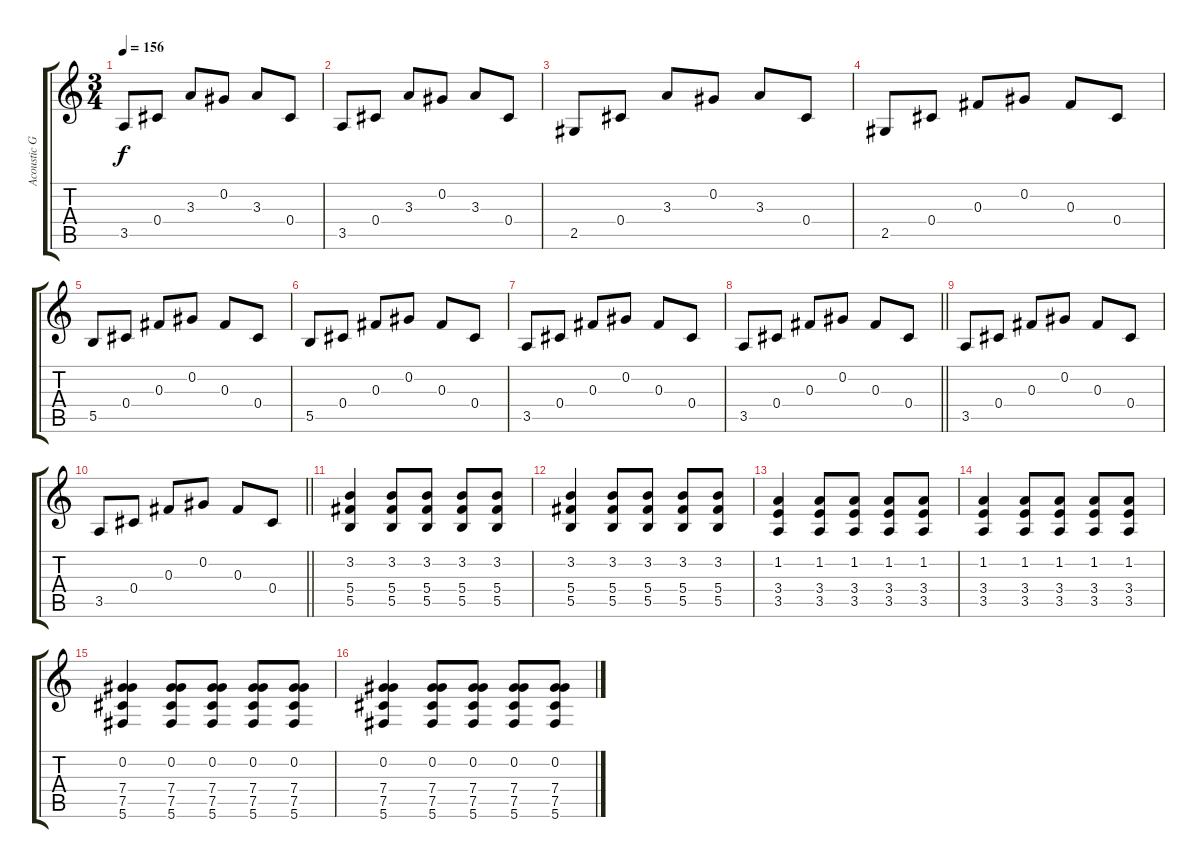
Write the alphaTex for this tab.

\track ("Acoustic Guitar" "Acoustic G") {instrument acousticguitarsteel}
\staff {score tabs}
\tuning (Db4 Ab3 Gb3 Db3 Gb2 Db2) {hide}
\ts (3 4)
\section ("" "")
\tempo 156
\clef g2
\ks c
3.5.8{dy f} 0.4.8 3.3.8 0.2.8 3.3.8 0.4.8 |
3.5.8 0.4.8 3.3.8 0.2.8 3.3.8 0.4.8 |
2.5.8 0.4.8 3.3.8 0.2.8 3.3.8 0.4.8 |
2.5.8 0.4.8 0.3.8 0.2.8 0.3.8 0.4.8 |
5.5.8 0.4.8 0.3.8 0.2.8 0.3.8 0.4.8 |
5.5.8 0.4.8 0.3.8 0.2.8 0.3.8 0.4.8 |
3.5.8 0.4.8 0.3.8 0.2.8 0.3.8 0.4.8 |
\barLineRight lightlight
3.5.8 0.4.8 0.3.8 0.2.8 0.3.8 0.4.8 |
3.5.8 0.4.8 0.3.8 0.2.8 0.3.8 0.4.8 |
\barLineRight lightlight
3.5.8 0.4.8 0.3.8 0.2.8 0.3.8 0.4.8 |
\section ("" "")
(3.2 5.4 5.5).4 (3.2 5.4 5.5).8 (3.2 5.4 5.5).8 (3.2 5.4 5.5).8 (3.2 5.4 5.5).8 |
(3.2 5.4 5.5).4 (3.2 5.4 5.5).8 (3.2 5.4 5.5).8 (3.2 5.4 5.5).8 (3.2 5.4 5.5).8 |
(1.2 3.4 3.5).4 (1.2 3.4 3.5).8 (1.2 3.4 3.5).8 (1.2 3.4 3.5).8 (1.2 3.4 3.5).8 |
(1.2 3.4 3.5).4 (1.2 3.4 3.5).8 (1.2 3.4 3.5).8 (1.2 3.4 3.5).8 (1.2 3.4 3.5).8 |
(0.2 7.4 7.5 5.6).4 (0.2 7.4 7.5 5.6).8 (0.2 7.4 7.5 5.6).8 (0.2 7.4 7.5 5.6).8 (0.2 7.4 7.5 5.6).8 |
(0.2 7.4 7.5 5.6).4 (0.2 7.4 7.5 5.6).8 (0.2 7.4 7.5 5.6).8 (0.2 7.4 7.5 5.6).8 (0.2 7.4 7.5 5.6).8
